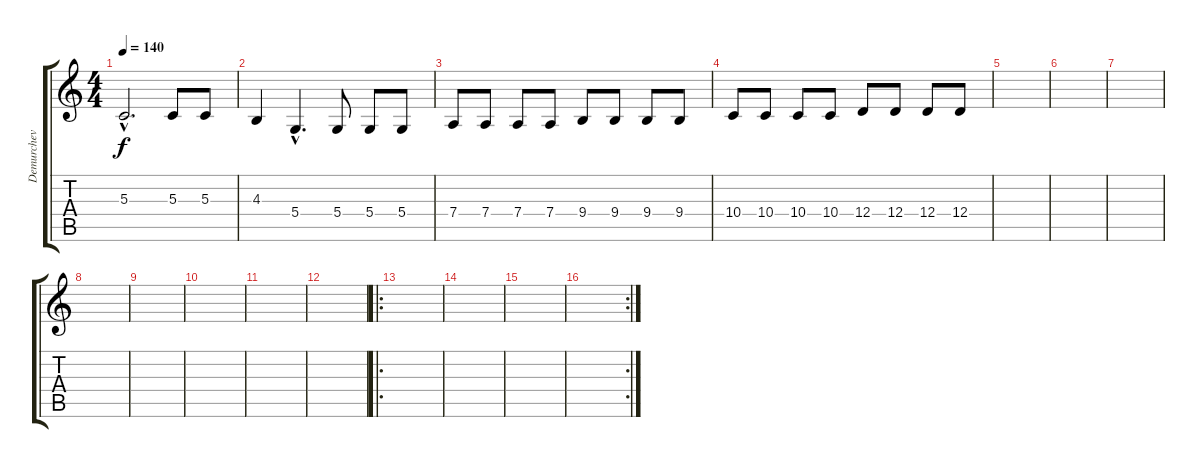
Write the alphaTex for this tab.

\track ("Demurchev Sasha (VOX)" "Demurchev ") {instrument reedorgan}
\staff {score tabs}
\tuning (E4 B3 G3 D3 A2 E2) {hide}
\ts (4 4)
\tempo 140
\clef g2
\ks c
5.3{hac}.2{d dy f} 5.3.8 5.3.8 |
4.3.4 5.4{hac}.4{d} 5.4.8 5.4.8 5.4.8 |
7.4.8 7.4.8 7.4.8 7.4.8 9.4.8 9.4.8 9.4.8 9.4.8 |
10.4.8 10.4.8 10.4.8 10.4.8 12.4.8 12.4.8 12.4.8 12.4.8 |
|
|
|
|
|
|
|
|
\ro
|
|
|
\rc 2
